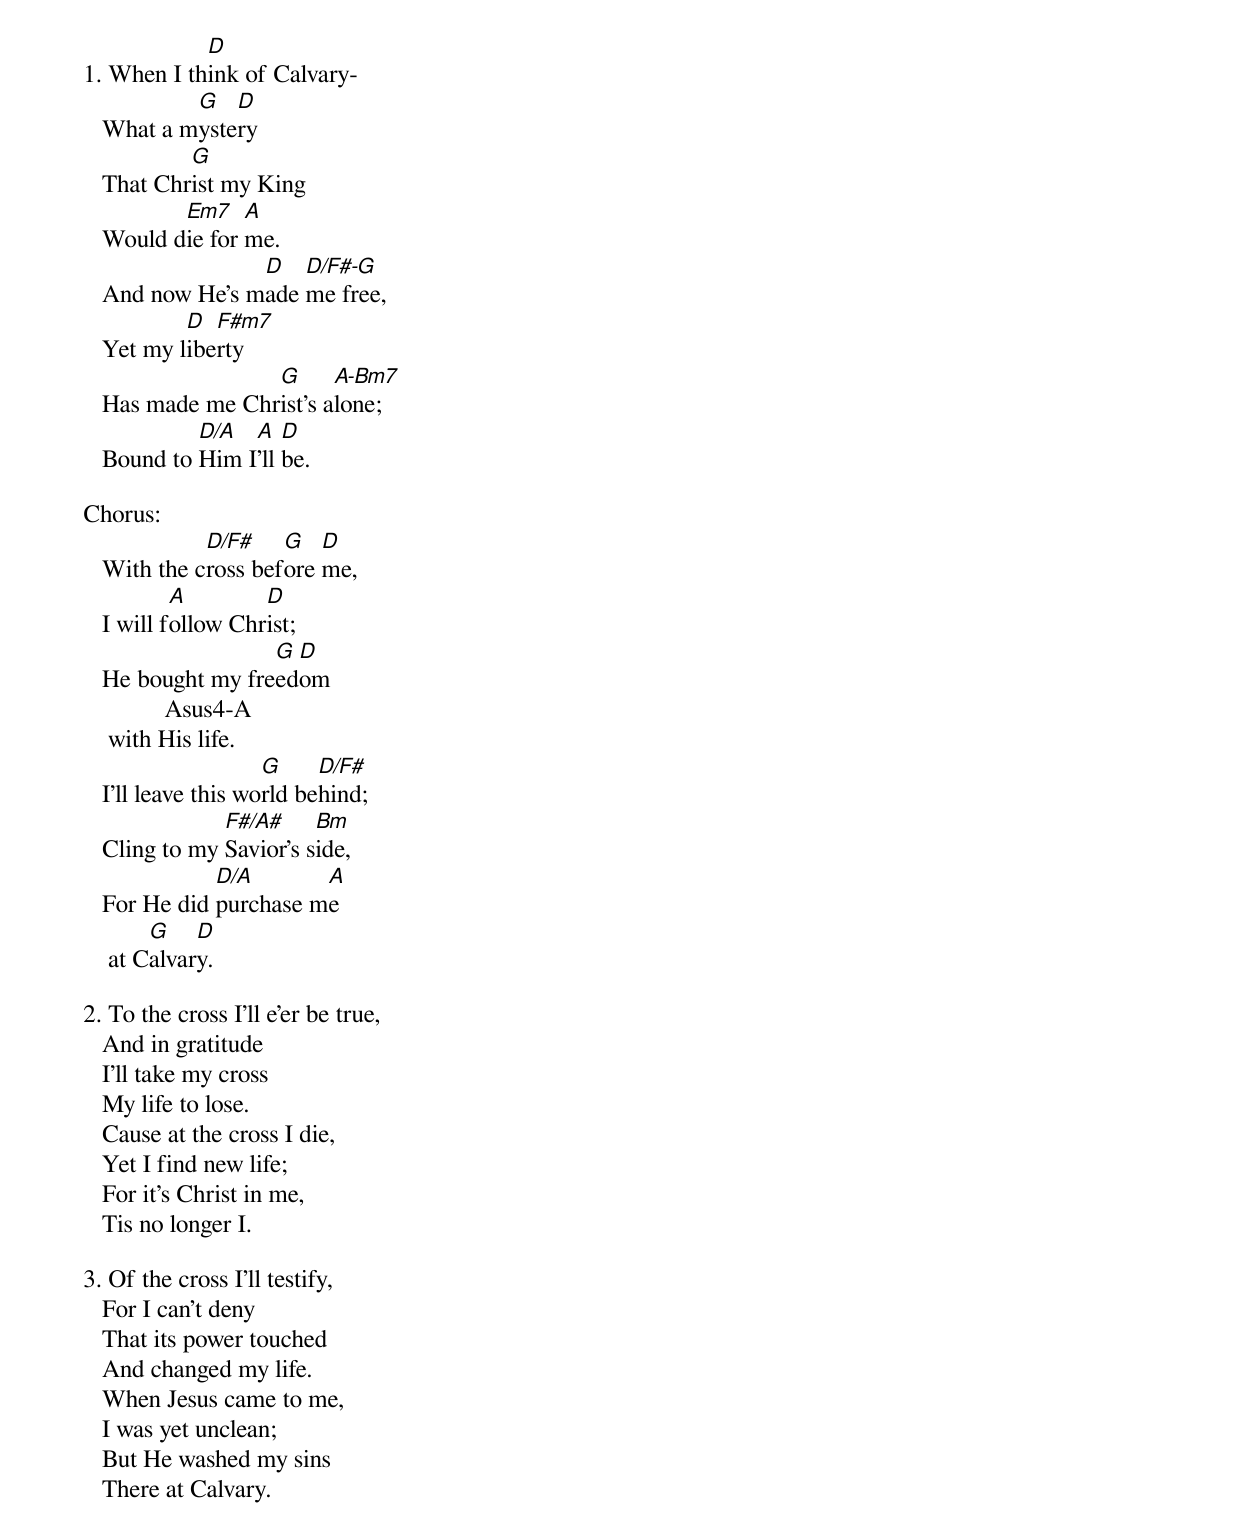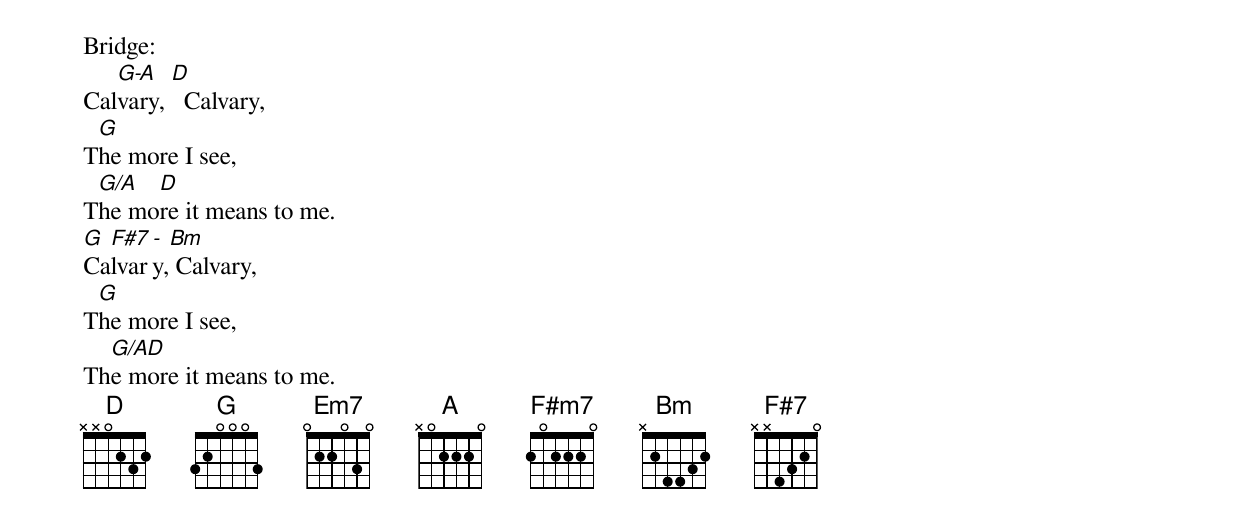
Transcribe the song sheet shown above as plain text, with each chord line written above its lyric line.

            D
1. When I think of Calvary-
           G   D
   What a mystery
           G
   That Christ my King
          Em7    A
   Would die for me.
                 D   D/F#-G
   And now He’s made me free,
           D  F#m7
   Yet my liberty
                  G      A-Bm7
   Has made me Christ’s alone;
            D/A  A   D
   Bound to Him I’ll be.

Chorus:
             D/F#    G   D
   With the cross before me,
           A        D
   I will follow Christ;
                   G D
   He bought my freedom
             Asus4-A
    with His life.
                     G     D/F#
   I’ll leave this world behind;
               F#/A#     Bm
   Cling to my Savior’s side,
              D/A       A
   For He did purchase me
        G    D
    at Calvary.

2. To the cross I’ll e’er be true,
   And in gratitude
   I’ll take my cross
   My life to lose.
   Cause at the cross I die,
   Yet I find new life;
   For it’s Christ in me,
   Tis no longer I.

3. Of the cross I’ll testify,
   For I can’t deny
   That its power touched
   And changed my life.
   When Jesus came to me,
   I was yet unclean;
   But He washed my sins
   There at Calvary.

Bridge:
   G-A   D
Calvary,   Calvary,
 G
The more I see,
 G/A  D
The more it means to me.
G F#7 - Bm
Calvary, Calvary,
 G
The more I see,
  G/AD
The more it means to me.
